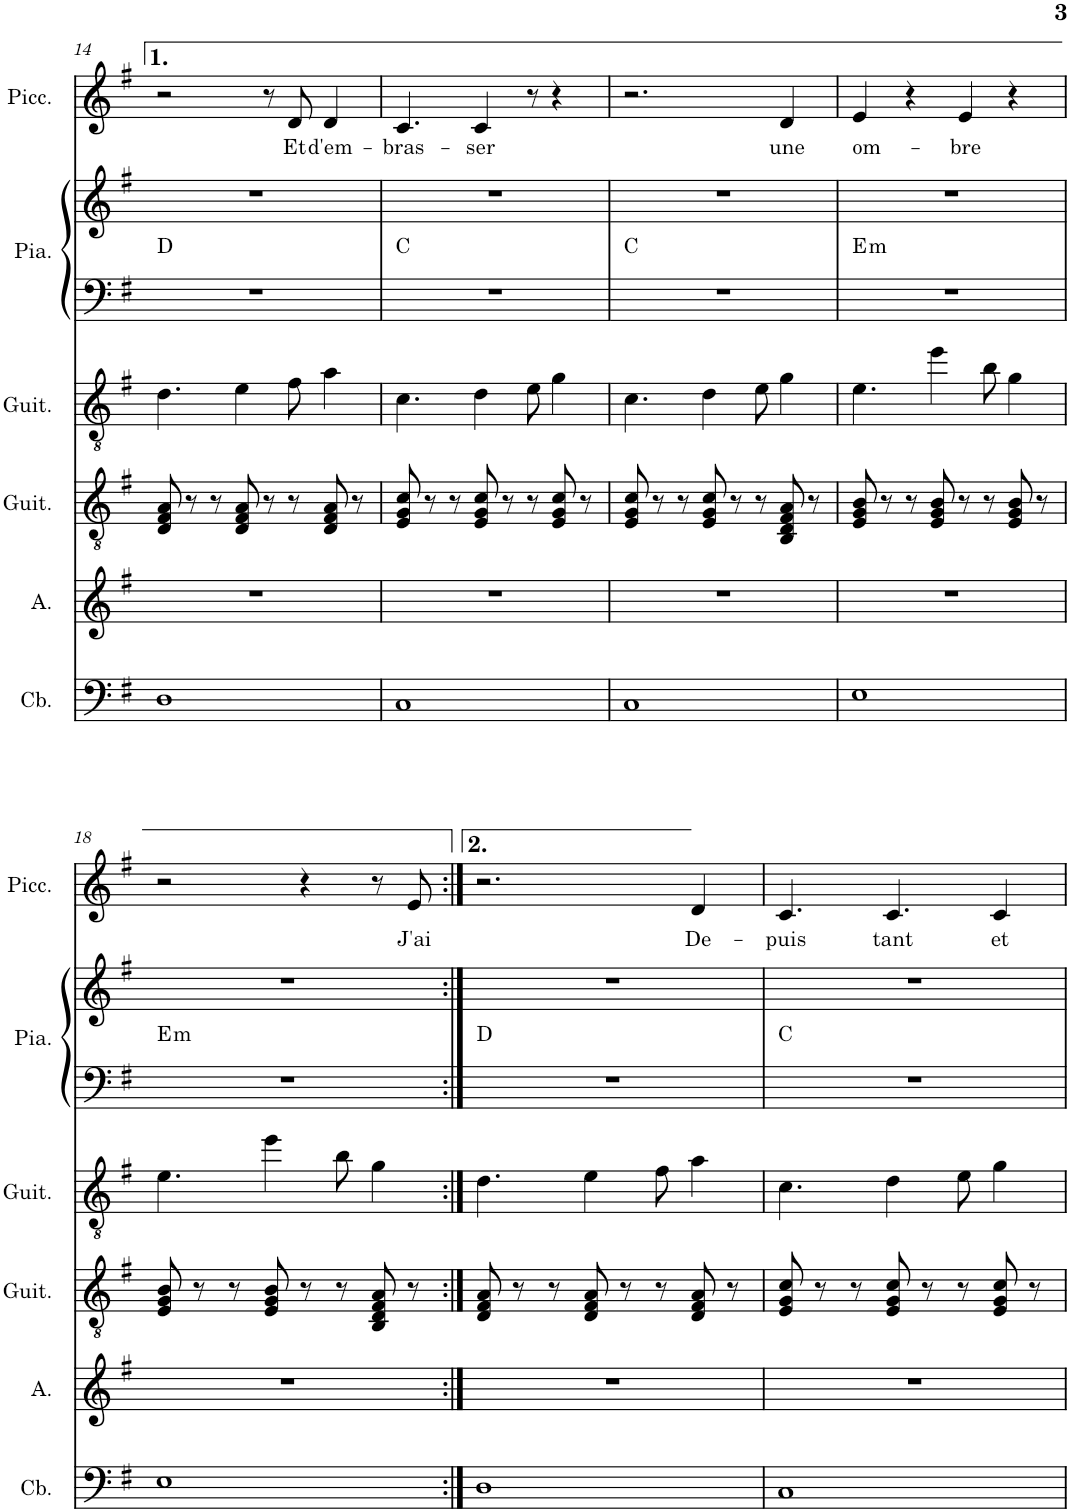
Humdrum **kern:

**kern	**kern	**kern	**kern	**kern	**kern	**harte	**kern	**text
*part6	*part5	*part4	*part3	*part2	*part2	*part2	*part1	*part1
*staff7	*staff6	*staff5	*staff4	*staff3	*staff2	*	*staff1	*staff1
*I"Contrebasse	*I"Alto	*I"Guitare classique	*I"Guitare acoustique	*I"Piano	*	*	*I"Piccolo	*
*I'Cb.	*I'A.	*I'Guit.	*I'Guit.	*I'Pia.	*	*	*I'Picc.	*
!!LO:PB:g=z
*clefF4	*clefG2	*clefGv2	*clefGv2	*clefF4	*clefG2	*	*clefG2	*
*Trd7c12	*	*	*	*	*	*	*Trd-7c-12	*
*k[f#]	*k[f#]	*k[f#]	*k[f#]	*k[f#]	*k[f#]	*	*k[f#]	*
*M4/4	*M4/4	*M4/4	*M4/4	*M4/4	*M4/4	*	*M4/4	*
=14	=14	=14	=14	=14	=14	=14	=14	=14
1D	1r	8D/ 8F#/ 8A/	4.d\	1r	1r	D:maj	2r	.
.	.	8r	.	.	.	.	.	.
.	.	8r	.	.	.	.	.	.
.	.	8D/ 8F#/ 8A/	4e\	.	.	.	.	.
.	.	8r	.	.	.	.	8r	.
!	!	!	!	!	!	!	!	!LO:LY:b
.	.	8r	8f#\	.	.	.	8d/	Et
!	!	!	!	!	!	!	!	!LO:LY:b
.	.	8D/ 8F#/ 8A/	4a\	.	.	.	4d/	d'em-
.	.	8r	.	.	.	.	.	.
=15	=15	=15	=15	=15	=15	=15	=15	=15
!	!	!	!	!	!	!	!	!LO:LY:b
1C	1r	8E/ 8G/ 8c/	4.c\	1r	1r	C:maj	4.c/	-bras-
.	.	8r	.	.	.	.	.	.
.	.	8r	.	.	.	.	.	.
!	!	!	!	!	!	!	!	!LO:LY:b
.	.	8E/ 8G/ 8c/	4d\	.	.	.	4c/	-ser
.	.	8r	.	.	.	.	.	.
.	.	8r	8e\	.	.	.	8r	.
.	.	8E/ 8G/ 8c/	4g\	.	.	.	4r	.
.	.	8r	.	.	.	.	.	.
=16	=16	=16	=16	=16	=16	=16	=16	=16
1C	1r	8E/ 8G/ 8c/	4.c\	1r	1r	C:maj	2.r	.
.	.	8r	.	.	.	.	.	.
.	.	8r	.	.	.	.	.	.
.	.	8E/ 8G/ 8c/	4d\	.	.	.	.	.
.	.	8r	.	.	.	.	.	.
.	.	8r	8e\	.	.	.	.	.
!	!	!	!	!	!	!	!	!LO:LY:b
.	.	8BB/ 8D/ 8F#/ 8A/	4g\	.	.	.	4d/	une
.	.	8r	.	.	.	.	.	.
=17	=17	=17	=17	=17	=17	=17	=17	=17
!	!	!	!	!	!	!LO:H:kt=m	!	!LO:LY:b
1E	1r	8E/ 8G/ 8B/	4.e\	1r	1r	E:min	4e/	om-
.	.	8r	.	.	.	.	.	.
.	.	8r	.	.	.	.	4r	.
.	.	8E/ 8G/ 8B/	4ee\	.	.	.	.	.
!	!	!	!	!	!	!	!	!LO:LY:b
.	.	8r	.	.	.	.	4e/	-bre
.	.	8r	8b\	.	.	.	.	.
.	.	8E/ 8G/ 8B/	4g\	.	.	.	4r	.
.	.	8r	.	.	.	.	.	.
!!LO:LB:g=z
=18	=18	=18	=18	=18	=18	=18	=18	=18
!	!	!	!	!	!	!LO:H:kt=m	!	!
1E	1r	8E/ 8G/ 8B/	4.e\	1r	1r	E:min	2r	.
.	.	8r	.	.	.	.	.	.
.	.	8r	.	.	.	.	.	.
.	.	8E/ 8G/ 8B/	4ee\	.	.	.	.	.
.	.	8r	.	.	.	.	4r	.
.	.	8r	8b\	.	.	.	.	.
.	.	8BB/ 8D/ 8F#/ 8A/	4g\	.	.	.	8r	.
!	!	!	!	!	!	!	!	!LO:LY:b
.	.	8r	.	.	.	.	8e/	J'ai
=19:|!	=19:|!	=19:|!	=19:|!	=19:|!	=19:|!	=19:|!	=19:|!	=19:|!
1D	1r	8D/ 8F#/ 8A/	4.d\	1r	1r	D:maj	2.r	.
.	.	8r	.	.	.	.	.	.
.	.	8r	.	.	.	.	.	.
.	.	8D/ 8F#/ 8A/	4e\	.	.	.	.	.
.	.	8r	.	.	.	.	.	.
.	.	8r	8f#\	.	.	.	.	.
!	!	!	!	!	!	!	!	!LO:LY:b
.	.	8D/ 8F#/ 8A/	4a\	.	.	.	4d/	De-
.	.	8r	.	.	.	.	.	.
=20	=20	=20	=20	=20	=20	=20	=20	=20
!	!	!	!	!	!	!	!	!LO:LY:b
1C	1r	8E/ 8G/ 8c/	4.c\	1r	1r	C:maj	4.c/	-puis
.	.	8r	.	.	.	.	.	.
.	.	8r	.	.	.	.	.	.
!	!	!	!	!	!	!	!	!LO:LY:b
.	.	8E/ 8G/ 8c/	4d\	.	.	.	4.c/	tant
.	.	8r	.	.	.	.	.	.
.	.	8r	8e\	.	.	.	.	.
!	!	!	!	!	!	!	!	!LO:LY:b
.	.	8E/ 8G/ 8c/	4g\	.	.	.	4c/	et
.	.	8r	.	.	.	.	.	.
=	=	=	=	=	=	=	=	=
*-	*-	*-	*-	*-	*-	*-	*-	*-
